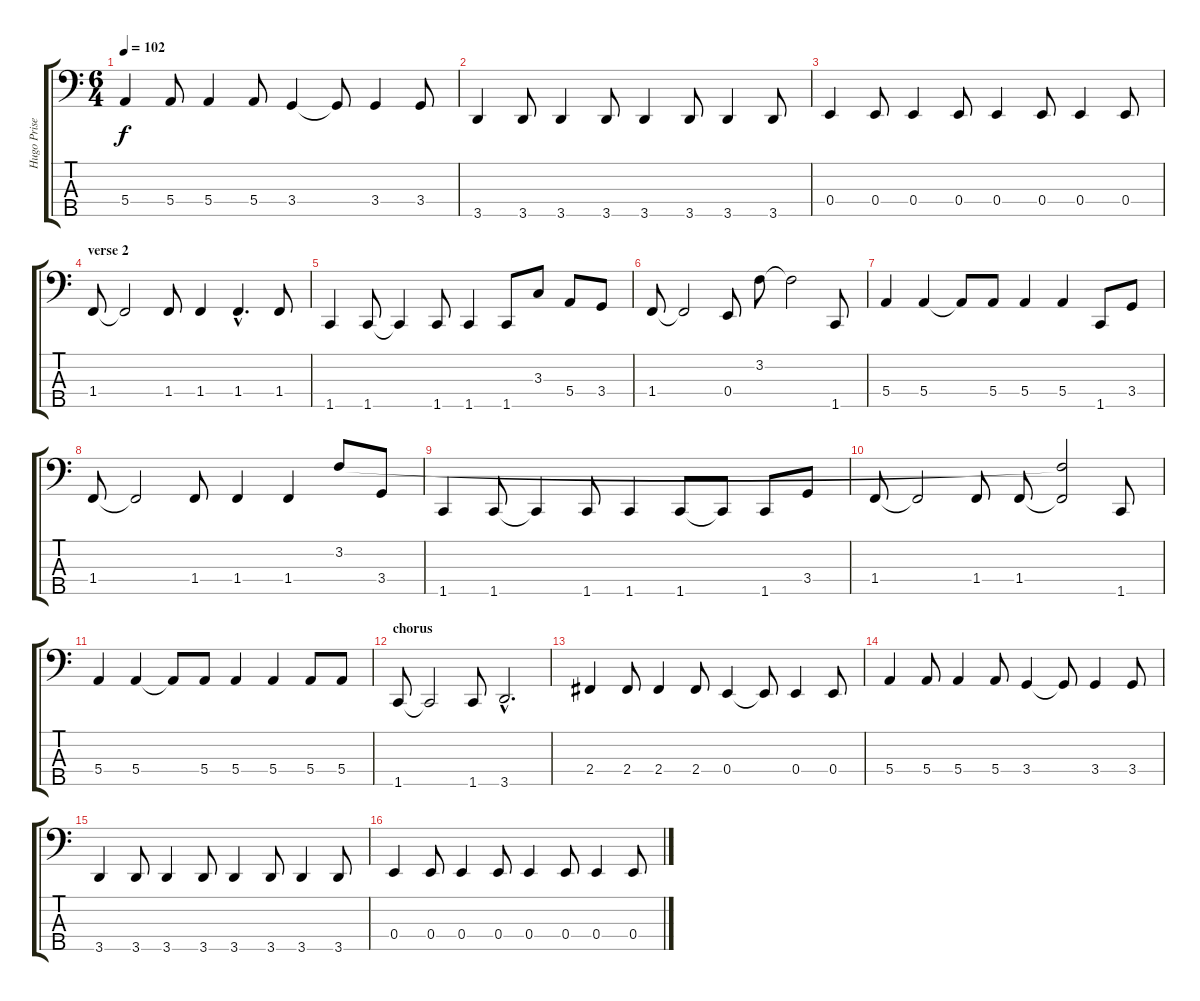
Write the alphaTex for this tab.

\track ("Hugo Prisen Geerligs" "Hugo Prise") {instrument electricbassfinger}
\staff {score tabs}
\tuning (G2 D2 A1 E1 B0) {hide}
\ts (6 4)
\tempo 102
\clef f4
\ks c
5.4.4{dy f} 5.4.8 5.4.4 5.4.8 3.4.4 3.4{t}.8 3.4.4 3.4.8 |
3.5.4 3.5.8 3.5.4 3.5.8 3.5.4 3.5.8 3.5.4 3.5.8 |
0.4.4 0.4.8 0.4.4 0.4.8 0.4.4 0.4.8 0.4.4 0.4.8 |
\section ("" "verse 2")
1.4.8 1.4{t}.2 1.4.8 1.4.4 1.4{hac}.4{d} 1.4.8 |
1.5.4 1.5.8 1.5{t}.4 1.5.8 1.5.4 1.5.8 3.3.8 5.4.8 3.4.8 |
1.4.8 1.4{t}.2 0.4.8 3.2.8 3.2{t}.2 1.5.8 |
5.4.4 5.4.4 5.4{t}.8 5.4.8 5.4.4 5.4.4 1.5.8 3.4.8 |
1.4.8 1.4{t}.2 1.4.8 1.4.4 1.4.4 3.2.8 3.4.8 |
1.5.4 1.5.8 1.5{t}.4 1.5.8 1.5.4 1.5.8 1.5{t}.8 1.5.8 3.4.8 |
1.4.8 1.4{t}.2 1.4.8 1.4.8 (3.2{t} 1.4{t}).2 1.5.8 |
5.4.4 5.4.4 5.4{t}.8 5.4.8 5.4.4 5.4.4 5.4.8 5.4.8 |
\section ("" "chorus")
1.5.8 1.5{t}.2 1.5.8 3.5{hac}.2{d} |
2.4.4 2.4.8 2.4.4 2.4.8 0.4.4 0.4{t}.8 0.4.4 0.4.8 |
5.4.4 5.4.8 5.4.4 5.4.8 3.4.4 3.4{t}.8 3.4.4 3.4.8 |
3.5.4 3.5.8 3.5.4 3.5.8 3.5.4 3.5.8 3.5.4 3.5.8 |
0.4.4 0.4.8 0.4.4 0.4.8 0.4.4 0.4.8 0.4.4 0.4.8
